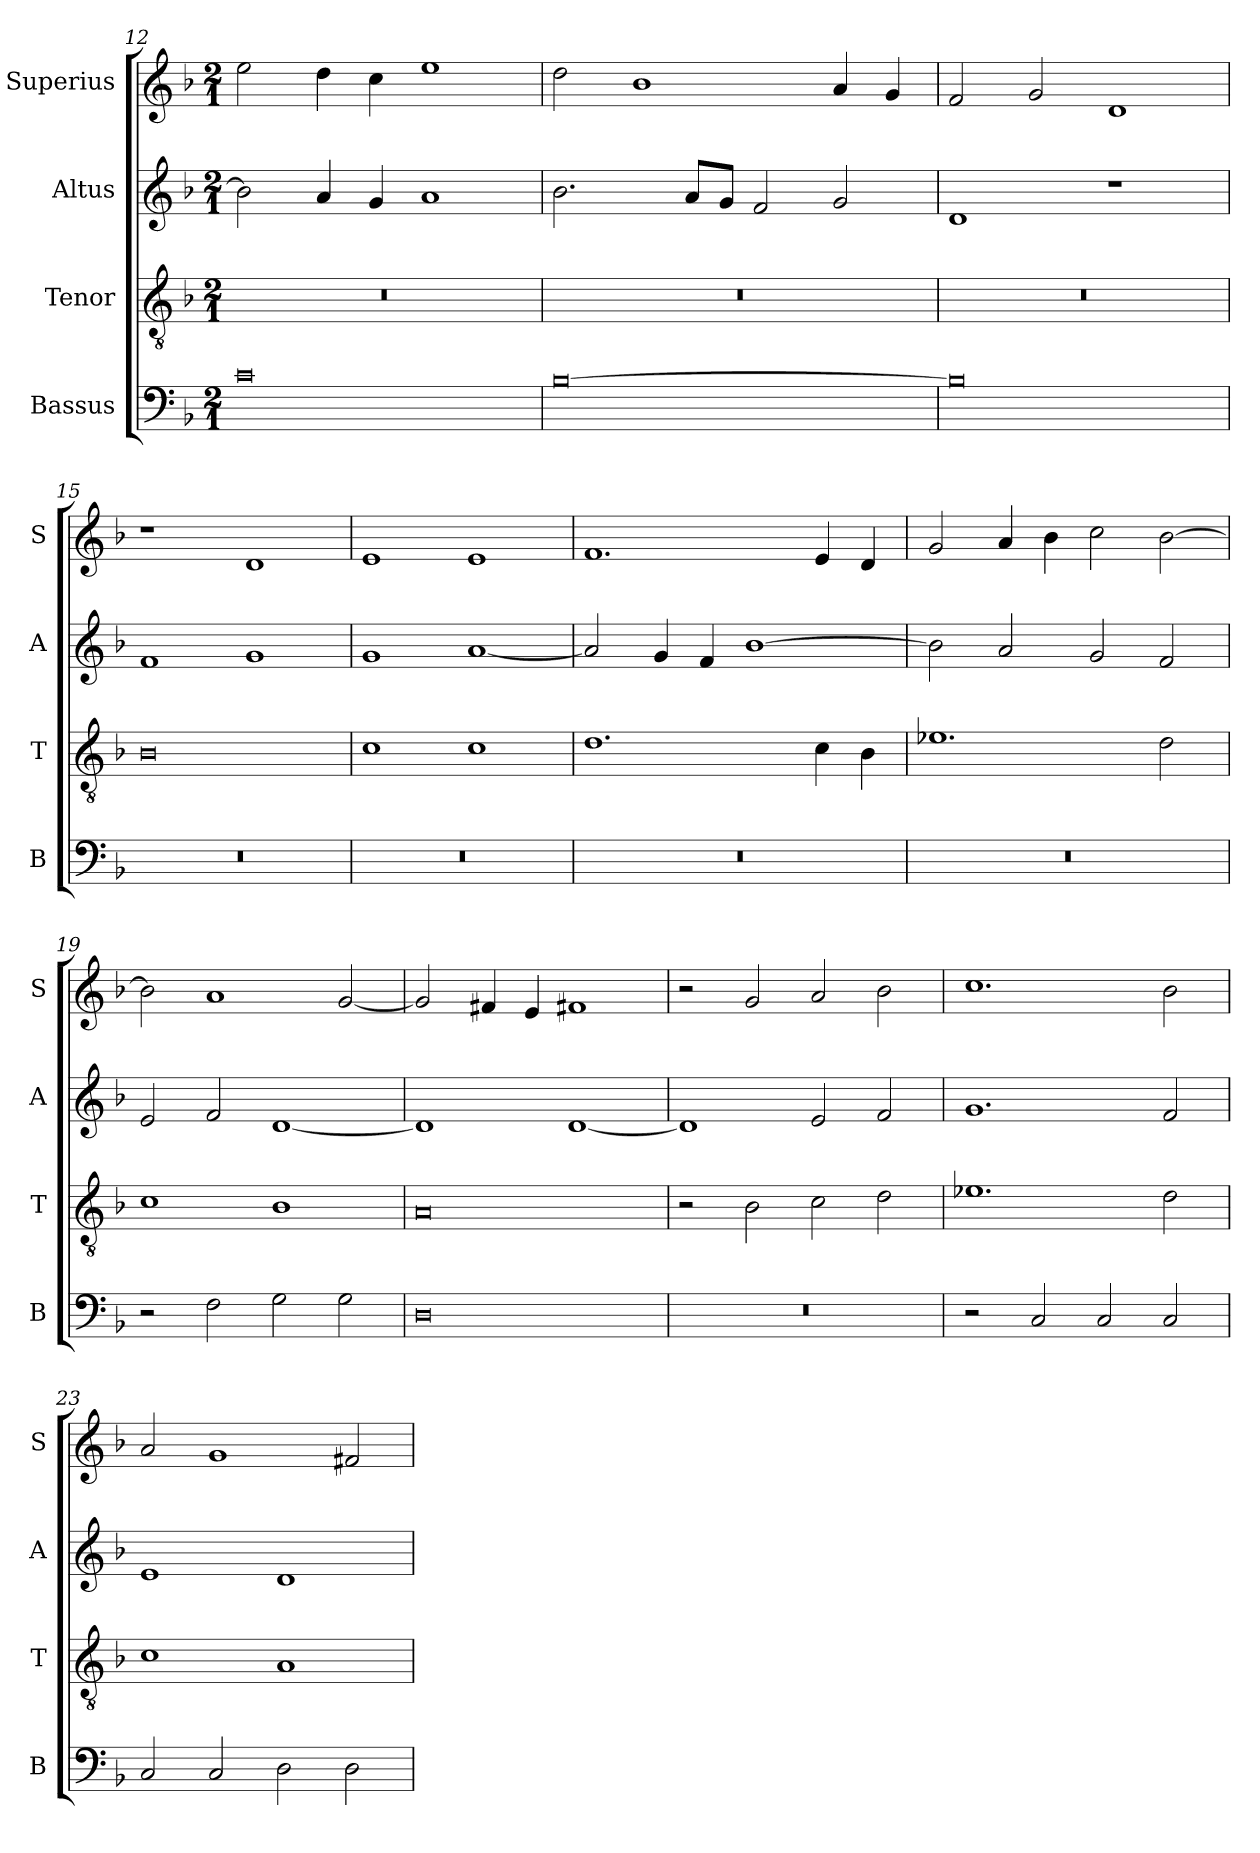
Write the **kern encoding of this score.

**kern	**kern	**kern	**kern
*part4	*part3	*part2	*part1
*staff4	*staff3	*staff2	*staff1
*I"Bassus	*I"Tenor	*I"Altus	*I"Superius
*I'B	*I'T	*I'A	*I'S
*clefF4	*clefGv2	*clefG2	*clefG2
*k[b-]	*k[b-]	*k[b-]	*k[b-]
*F:	*F:	*F:	*F:
*M2/1	*M2/1	*M2/1	*M2/1
=12	=12	=12	=12
0c	0r	2b-]	2ee
.	.	4a	4dd
.	.	4g	4cc
.	.	1a	1ee
=13	=13	=13	=13
[0B-	0r	2.b-	2dd
.	.	.	1b-
.	.	8aL	.
.	.	8gJ	.
.	.	2f	.
.	.	2g	4a
.	.	.	4g
=14	=14	=14	=14
0B-]	0r	1d	2f
.	.	.	2g
.	.	1r	1d
=15	=15	=15	=15
0r	0B-	1f	1r
.	.	1g	1d
=16	=16	=16	=16
0r	1c	1g	1e
.	1c	[1a	1e
=17	=17	=17	=17
0r	1.d	2a]	1.f
.	.	4g	.
.	.	4f	.
.	.	[1b-	.
.	4c	.	4e
.	4B-	.	4d
=18	=18	=18	=18
0r	1.e-X	2b-]	2g
.	.	2a	4a
.	.	.	4b-
.	.	2g	2cc
.	2d	2f	[2b-
=19	=19	=19	=19
2r	1c	2e	2b-]
2F	.	2f	1a
2G	1B-	[1d	.
2G	.	.	[2g
=20	=20	=20	=20
0D	0A	1d]	2g]
.	.	.	4f#X
.	.	.	4e
.	.	[1d	1f#X
=21	=21	=21	=21
0r	2r	1d]	2r
.	2B-	.	2g
.	2c	2e	2a
.	2d	2f	2b-
=22	=22	=22	=22
2r	1.e-X	1.g	1.cc
2C	.	.	.
2C	.	.	.
2C	2d	2f	2b-
=23	=23	=23	=23
2C	1c	1e	2a
2C	.	.	1g
2D	1A	1d	.
2D	.	.	2f#X
=	=	=	=
*-	*-	*-	*-
